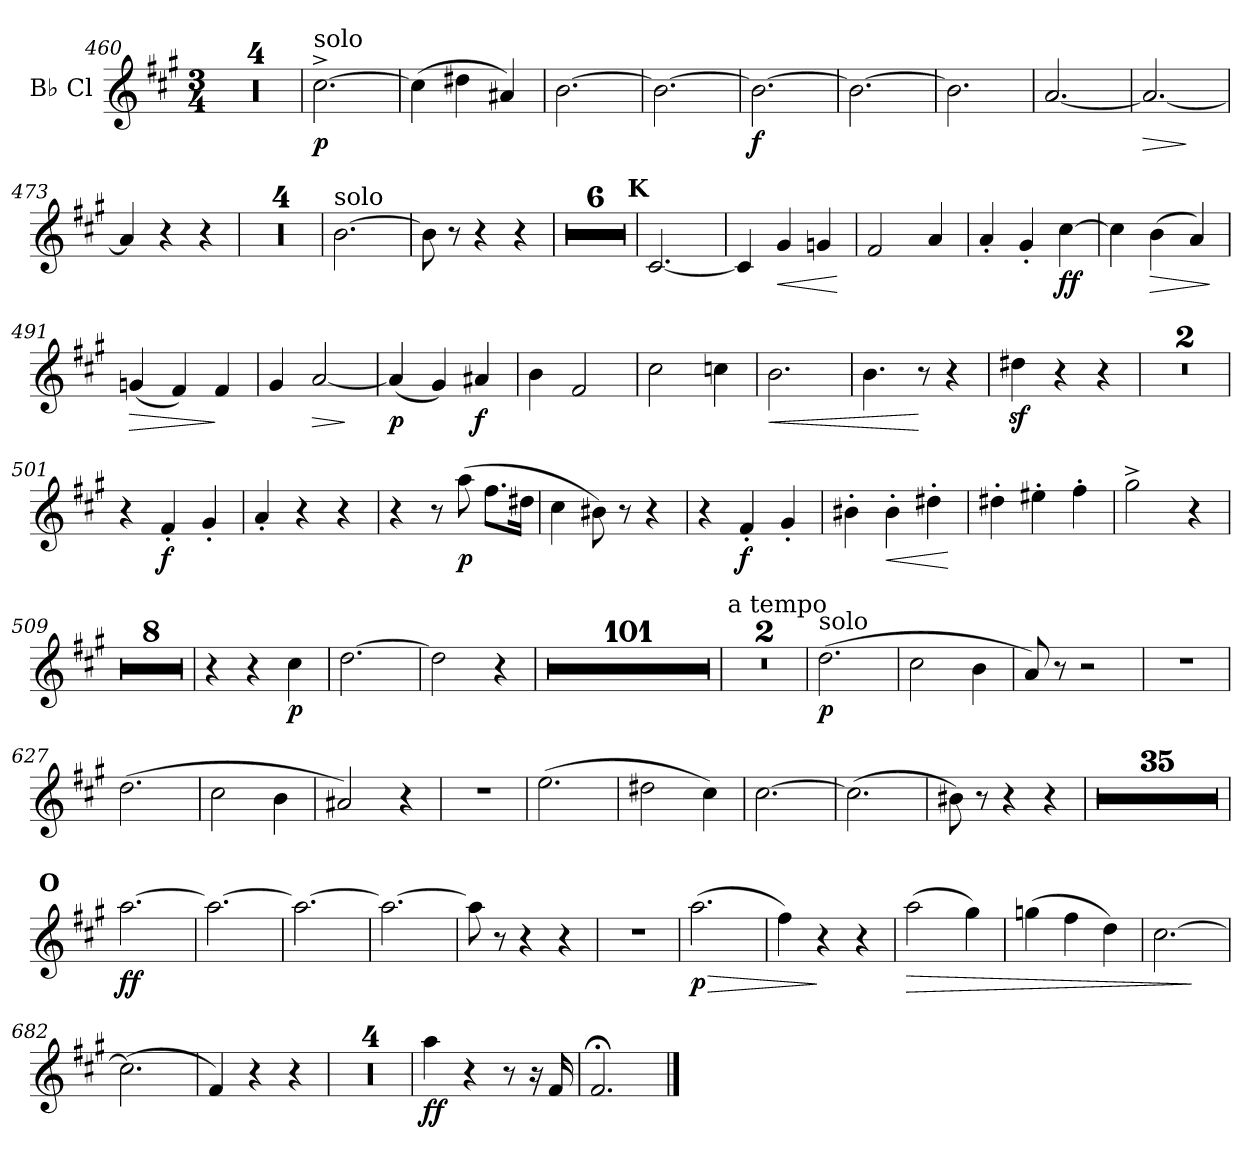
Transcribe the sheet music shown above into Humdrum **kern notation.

**kern	**dynam
*part1	*part1
*staff1	*staff1
*I"B♭ Cl	*
*I'B♭ Cl.	*
*clefG2	*
*ITrd1c2	*
*k[f#]	*
*M3/4	*
=460	=460
2.r	.
=461	=461
2.r	.
=462	=462
2.r	.
=463	=463
2.r	.
=464	=464
!LO:TX:a:t=solo	!
!	!LO:DY:b
[2.b^\	p
=465	=465
(4b\]	.
4cc#X\	.
4g#X/)	.
=466	=466
[2.a\	.
=467	=467
2.a\_	.
=468	=468
!	!LO:DY:b
2.a\_	f
=469	=469
2.a\_	.
=470	=470
2.a\]	.
=471	=471
[2.g/	.
=472	=472
!	!LO:HP:b
2.g/_	>
.	]
=473	=473
4g/]	.
4r	.
4r	.
=474	=474
2.r	.
=475	=475
2.r	.
=476	=476
2.r	.
=477	=477
2.r	.
=478	=478
!LO:TX:a:t=solo	!
[2.a\	.
!!LO:LB:g=z
=479	=479
8a\]	.
8r	.
4r	.
4r	.
=480	=480
2.r	.
=481	=481
2.r	.
=482	=482
2.r	.
=483	=483
2.r	.
=484	=484
2.r	.
=485	=485
2.r	.
!!LO:REH:place=s1:a:B:enc=none:fs=14:t=K
=486	=486
[2.B/	.
=487	=487
4B/]	.
!	!LO:HP:b
4f#/	<
4fn/	.
.	[
=488	=488
2e/	.
4g/	.
=489	=489
4g'/	.
4f#'/	.
!	!LO:DY:b
[4b\	ff
=490	=490
4b\]	.
!	!LO:HP:b
(4a\	>
4g/)	.
.	]
=491	=491
!	!LO:HP:b
(4fn/	>
4e/)	.
4e/	]
=492	=492
4f#/	.
!	!LO:HP:b
[2g/	>
.	]
=493	=493
!	!LO:DY:b
(4g/]	p
4f#/)	.
!	!LO:DY:b
4g#X/	f
!!LO:LB:g=z
=494	=494
4a\	.
2e/	.
=495	=495
2b\	.
4b-X\	.
=496	=496
!	!LO:HP:b
2.a\	<
=497	=497
4.a\	.
8r	[
4r	.
=498	=498
4cc#Xz<\	.
4r	.
4r	.
=499	=499
2.r	.
=500	=500
2.r	.
=501	=501
4r	.
!	!LO:DY:b
4e'/	f
4f#'/	.
=502	=502
4g'/	.
4r	.
4r	.
=503	=503
4r	.
8r	.
!	!LO:DY:b
(8gg\	p
8.ee\L	.
16cc#X\Jk	.
=504	=504
4b\	.
8a#X\)	.
8r	.
4r	.
!!LO:LB:g=z
=505	=505
4r	.
!	!LO:DY:b
4e'/	f
4f#'/	.
=506	=506
4a#X'\	.
!	!LO:HP:b
4a#'\	<
4cc#X'\	.
.	[
=507	=507
4cc#X'\	.
4dd#X'\	.
4ee'\	.
=508	=508
2ff#^\	.
4r	.
=509	=509
2.r	.
=510	=510
2.r	.
=511	=511
2.r	.
=512	=512
2.r	.
=513	=513
2.r	.
=514	=514
2.r	.
=515	=515
2.r	.
=516	=516
2.r	.
=517	=517
4r	.
4r	.
!	!LO:DY:b
4b\	p
=518	=518
[2.cc\	.
=519	=519
2cc\]	.
4r	.
=520	=520
2.r	.
=521	=521
2.r	.
=522	=522
2.r	.
=523	=523
2.r	.
=524	=524
2.r	.
=525	=525
2.r	.
=526	=526
2.r	.
=527	=527
2.r	.
=528	=528
2.r	.
=529	=529
2.r	.
=530	=530
2.r	.
=531	=531
2.r	.
=532	=532
2.r	.
=533	=533
2.r	.
=534	=534
2.r	.
=535	=535
2.r	.
=536	=536
2.r	.
=537	=537
2.r	.
=538	=538
2.r	.
=539	=539
2.r	.
=540	=540
2.r	.
=541	=541
2.r	.
=542	=542
2.r	.
=543	=543
2.r	.
=544	=544
2.r	.
=545	=545
2.r	.
=546	=546
2.r	.
=547	=547
2.r	.
=548	=548
2.r	.
=549	=549
2.r	.
=550	=550
2.r	.
=551	=551
2.r	.
=552	=552
2.r	.
=553	=553
2.r	.
=554	=554
2.r	.
=555	=555
2.r	.
=556	=556
2.r	.
=557	=557
2.r	.
=558	=558
2.r	.
=559	=559
2.r	.
=560	=560
2.r	.
=561	=561
2.r	.
=562	=562
2.r	.
=563	=563
2.r	.
=564	=564
2.r	.
=565	=565
2.r	.
=566	=566
2.r	.
=567	=567
2.r	.
=568	=568
2.r	.
=569	=569
2.r	.
=570	=570
2.r	.
=571	=571
2.r	.
=572	=572
2.r;<	.
=573	=573
2.r	.
=574	=574
2.r	.
=575	=575
2.r	.
=576	=576
2.r	.
=577	=577
2.r	.
=578	=578
2.r	.
=579	=579
2.r	.
=580	=580
2.r	.
=581	=581
2.r	.
=582	=582
2.r	.
=583	=583
2.r	.
=584	=584
2.r	.
=585	=585
2.r	.
=586	=586
2.r	.
=587	=587
2.r	.
=588	=588
2.r	.
=589	=589
2.r	.
=590	=590
2.r	.
=591	=591
2.r	.
=592	=592
2.r	.
=593	=593
2.r	.
=594	=594
2.r	.
=595	=595
2.r	.
=596	=596
2.r	.
=597	=597
2.r	.
=598	=598
2.r	.
=599	=599
2.r	.
=600	=600
2.r	.
=601	=601
2.r	.
=602	=602
2.r	.
=603	=603
2.r	.
=604	=604
2.r	.
=605	=605
2.r	.
=606	=606
2.r	.
=607	=607
2.r	.
=608	=608
2.r	.
=609	=609
2.r	.
=610	=610
2.r	.
=611	=611
2.r	.
=612	=612
2.r	.
=613	=613
2.r	.
=614	=614
2.r	.
=615	=615
2.r	.
=616	=616
2.r	.
=617	=617
2.r	.
=618	=618
2.r	.
=619	=619
2.r	.
=620	=620
2.r	.
!!LO:PB:g=z
=621	=621
!LO:TX:a:t=a tempo	!
2.r	.
!!LO:REH:place=s1:a:B:enc=none:fs=14:t=N
=622	=622
2.r	.
=623	=623
!LO:TX:a:t=solo	!
!	!LO:DY:b
(2.cc\	p
=624	=624
2b\	.
4a\	.
=625	=625
8g/)	.
8r	.
2r	.
=626	=626
2.r	.
=627	=627
(2.cc\	.
=628	=628
2b\	.
4a\	.
=629	=629
2g#X/)	.
4r	.
=630	=630
2.r	.
=631	=631
(2.dd\	.
=632	=632
2cc#X\	.
4b\)	.
=633	=633
[2.b\	.
!!LO:LB:g=z
=634	=634
(2.b\]	.
=635	=635
8a#X\)	.
8r	.
4r	.
4r	.
=636	=636
2.r	.
=637	=637
2.r	.
=638	=638
2.r	.
=639	=639
2.r	.
=640	=640
2.r	.
=641	=641
2.r	.
=642	=642
2.r	.
=643	=643
2.r	.
=644	=644
2.r	.
=645	=645
2.r	.
=646	=646
2.r	.
=647	=647
2.r	.
=648	=648
2.r	.
=649	=649
2.r	.
=650	=650
2.r	.
=651	=651
2.r	.
=652	=652
2.r	.
=653	=653
2.r	.
=654	=654
2.r	.
=655	=655
2.r	.
=656	=656
2.r	.
=657	=657
2.r	.
=658	=658
2.r	.
=659	=659
2.r	.
=660	=660
2.r	.
=661	=661
2.r	.
=662	=662
2.r	.
=663	=663
2.r	.
=664	=664
2.r	.
=665	=665
2.r	.
=666	=666
2.r	.
=667	=667
2.r	.
=668	=668
2.r	.
=669	=669
2.r	.
=670	=670
2.r	.
!!LO:REH:place=s1:a:B:enc=none:fs=14:t=O
=671	=671
!	!LO:DY:b
[2.gg\	ff
=672	=672
2.gg\_	.
=673	=673
2.gg\_	.
=674	=674
2.gg\_	.
=675	=675
8gg\]	.
8r	.
4r	.
4r	.
=676	=676
2.r	.
=677	=677
!	!LO:HP:b
!	!LO:DY:n=1:b
(2.gg\	> p
=678	=678
4ee\)	.
4r	]
4r	.
=679	=679
!	!LO:HP:b
(2gg\	>
4ff#\)	.
!!LO:LB:g=z
=680	=680
(4ffn\	.
4ee\	.
4cc\)	.
=681	=681
[2.b\	.
.	]
=682	=682
(2.b\]	.
=683	=683
4e/)	.
4r	.
4r	.
=684	=684
2.r	.
=685	=685
2.r	.
=686	=686
2.r	.
=687	=687
2.r	.
=688	=688
!	!LO:DY:b
4gg\	ff
4r	.
8r	.
16r	.
16e/	.
=689	=689
2.e;</	.
==	==
*-	*-
